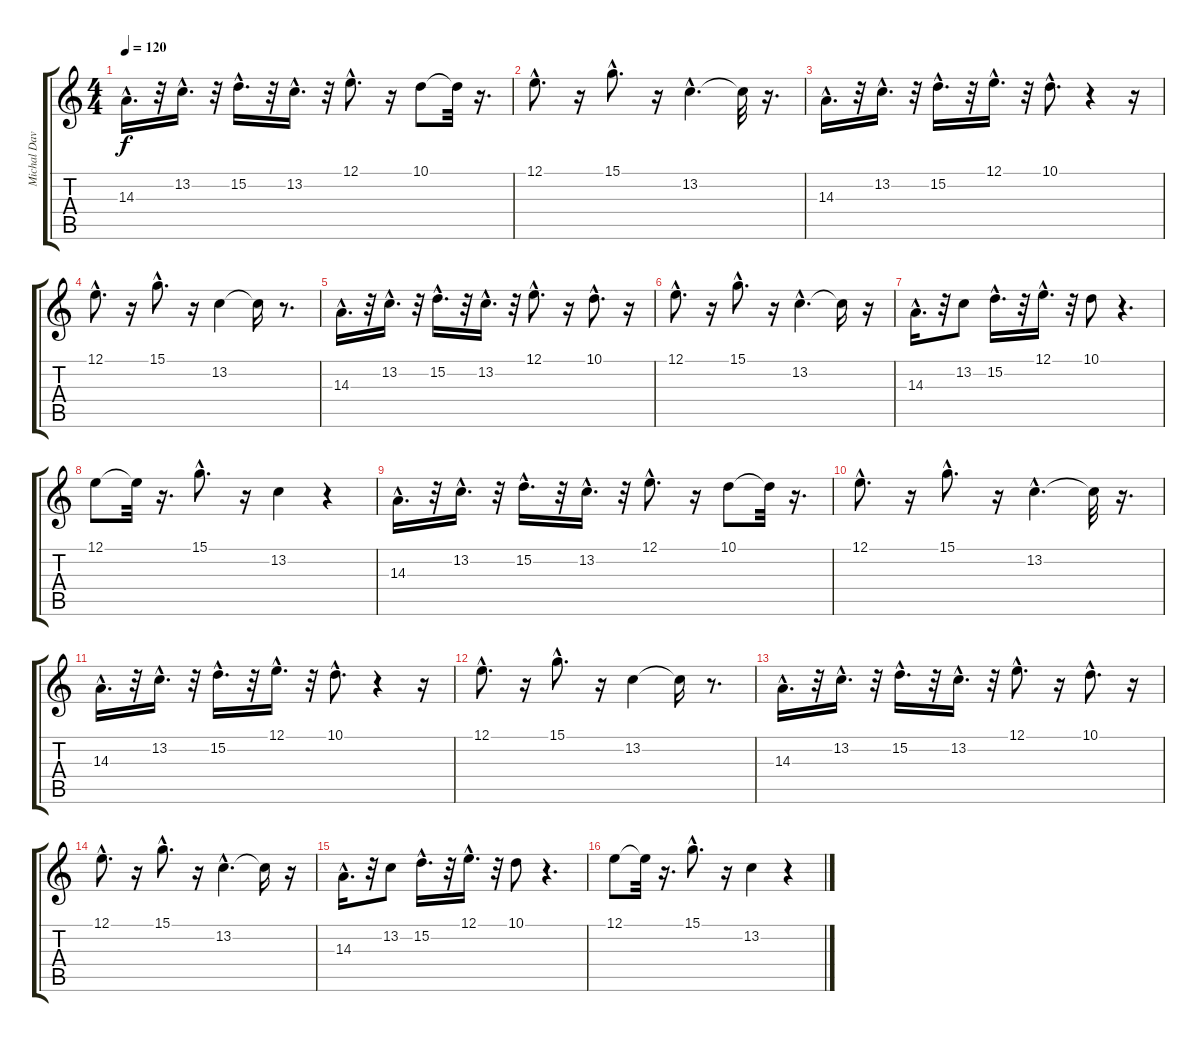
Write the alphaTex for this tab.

\track ("Michal David zpìv" "Michal Dav") {instrument lead2sawtooth}
\staff {score tabs}
\tuning (E4 B3 G3 D3 A2 E2) {hide}
\ts (4 4)
\tempo 120
\clef g2
\ks c
14.3{hac}.16{d dy f} r.32 13.2{hac}.16{d} r.32 15.2{hac}.16{d} r.32 13.2{hac}.16{d} r.32 12.1{hac}.8{d} r.16 10.1.8 10.1{t}.32 r.16{d} |
12.1{hac}.8{d} r.16 15.1{hac}.8{d} r.16 13.2{hac}.4{d} 13.2{t}.32 r.16{d} |
14.3{hac}.16{d} r.32 13.2{hac}.16{d} r.32 15.2{hac}.16{d} r.32 12.1{hac}.16{d} r.32 10.1{hac}.8{d} r.4 r.16 |
12.1{hac}.8{d} r.16 15.1{hac}.8{d} r.16 13.2.4 13.2{t}.16 r.8{d} |
14.3{hac}.16{d} r.32 13.2{hac}.16{d} r.32 15.2{hac}.16{d} r.32 13.2{hac}.16{d} r.32 12.1{hac}.8{d} r.16 10.1{hac}.8{d} r.16 |
12.1{hac}.8{d} r.16 15.1{hac}.8{d} r.16 13.2{hac}.4{d} 13.2{t}.16 r.16 |
14.3{hac}.16{d} r.32 13.2.8 15.2{hac}.16{d} r.32 12.1{hac}.16{d} r.32 10.1.8 r.4{d} |
12.1.8 12.1{t}.32 r.16{d} 15.1{hac}.8{d} r.16 13.2.4 r.4 |
14.3{hac}.16{d} r.32 13.2{hac}.16{d} r.32 15.2{hac}.16{d} r.32 13.2{hac}.16{d} r.32 12.1{hac}.8{d} r.16 10.1.8 10.1{t}.32 r.16{d} |
12.1{hac}.8{d} r.16 15.1{hac}.8{d} r.16 13.2{hac}.4{d} 13.2{t}.32 r.16{d} |
14.3{hac}.16{d} r.32 13.2{hac}.16{d} r.32 15.2{hac}.16{d} r.32 12.1{hac}.16{d} r.32 10.1{hac}.8{d} r.4 r.16 |
12.1{hac}.8{d} r.16 15.1{hac}.8{d} r.16 13.2.4 13.2{t}.16 r.8{d} |
14.3{hac}.16{d} r.32 13.2{hac}.16{d} r.32 15.2{hac}.16{d} r.32 13.2{hac}.16{d} r.32 12.1{hac}.8{d} r.16 10.1{hac}.8{d} r.16 |
12.1{hac}.8{d} r.16 15.1{hac}.8{d} r.16 13.2{hac}.4{d} 13.2{t}.16 r.16 |
14.3{hac}.16{d} r.32 13.2.8 15.2{hac}.16{d} r.32 12.1{hac}.16{d} r.32 10.1.8 r.4{d} |
12.1.8 12.1{t}.32 r.16{d} 15.1{hac}.8{d} r.16 13.2.4 r.4
